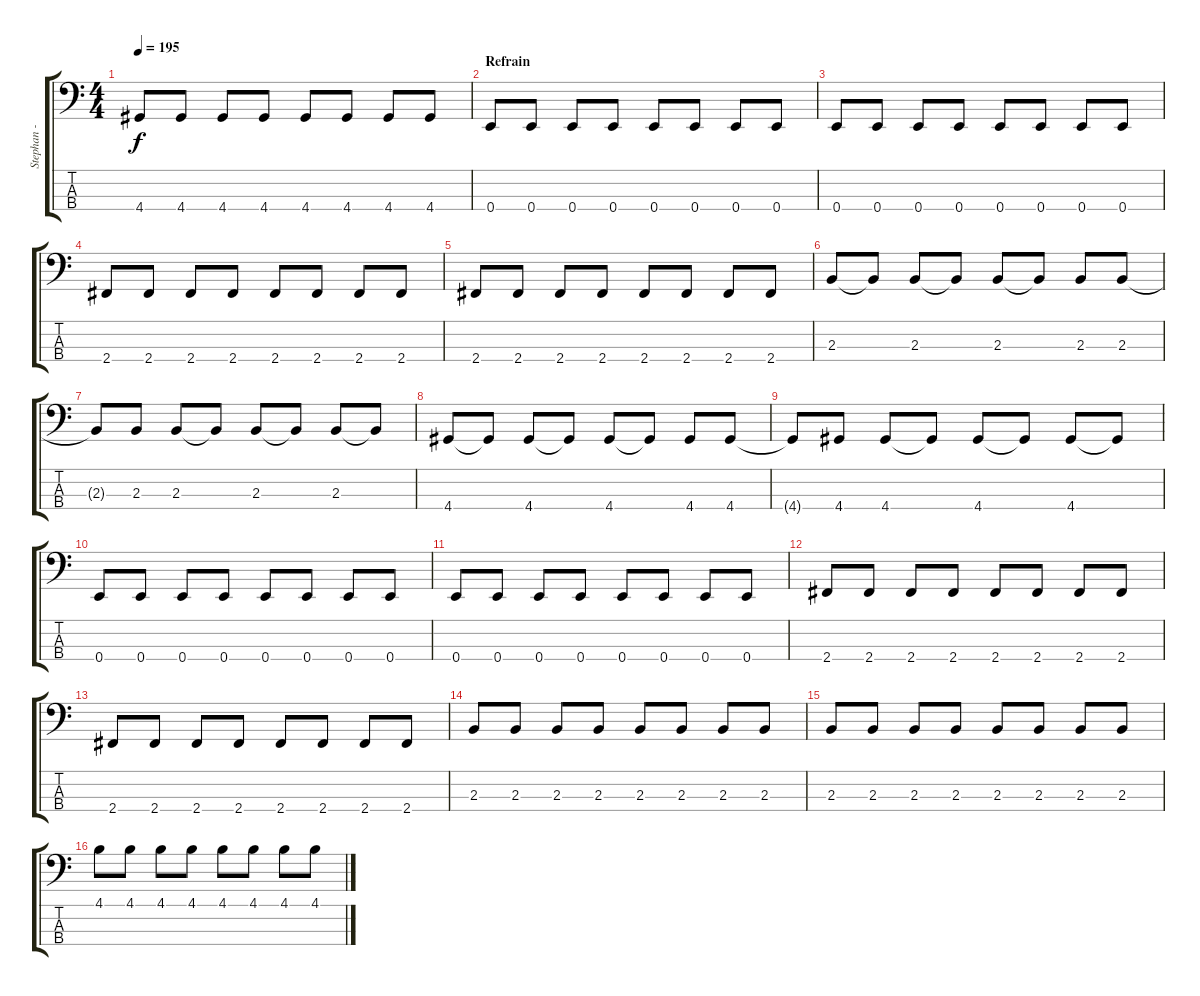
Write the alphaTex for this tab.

\track ("Stephan - Bass" "Stephan - ") {instrument slapbass2}
\staff {score tabs}
\tuning (G2 D2 A1 E1) {hide}
\ts (4 4)
\tempo 195
\clef f4
\ks c
4.4.8{dy f} 4.4.8 4.4.8 4.4.8 4.4.8 4.4.8 4.4.8 4.4.8 |
\section ("" "Refrain")
0.4.8 0.4.8 0.4.8 0.4.8 0.4.8 0.4.8 0.4.8 0.4.8 |
0.4.8 0.4.8 0.4.8 0.4.8 0.4.8 0.4.8 0.4.8 0.4.8 |
2.4.8 2.4.8 2.4.8 2.4.8 2.4.8 2.4.8 2.4.8 2.4.8 |
2.4.8 2.4.8 2.4.8 2.4.8 2.4.8 2.4.8 2.4.8 2.4.8 |
2.3.8 2.3{t}.8 2.3.8 2.3{t}.8 2.3.8 2.3{t}.8 2.3.8 2.3.8 |
2.3{t}.8 2.3.8 2.3.8 2.3{t}.8 2.3.8 2.3{t}.8 2.3.8 2.3{t}.8 |
4.4.8 4.4{t}.8 4.4.8 4.4{t}.8 4.4.8 4.4{t}.8 4.4.8 4.4.8 |
4.4{t}.8 4.4.8 4.4.8 4.4{t}.8 4.4.8 4.4{t}.8 4.4.8 4.4{t}.8 |
0.4.8 0.4.8 0.4.8 0.4.8 0.4.8 0.4.8 0.4.8 0.4.8 |
0.4.8 0.4.8 0.4.8 0.4.8 0.4.8 0.4.8 0.4.8 0.4.8 |
2.4.8 2.4.8 2.4.8 2.4.8 2.4.8 2.4.8 2.4.8 2.4.8 |
2.4.8 2.4.8 2.4.8 2.4.8 2.4.8 2.4.8 2.4.8 2.4.8 |
2.3.8 2.3.8 2.3.8 2.3.8 2.3.8 2.3.8 2.3.8 2.3.8 |
2.3.8 2.3.8 2.3.8 2.3.8 2.3.8 2.3.8 2.3.8 2.3.8 |
4.1.8 4.1.8 4.1.8 4.1.8 4.1.8 4.1.8 4.1.8 4.1.8
